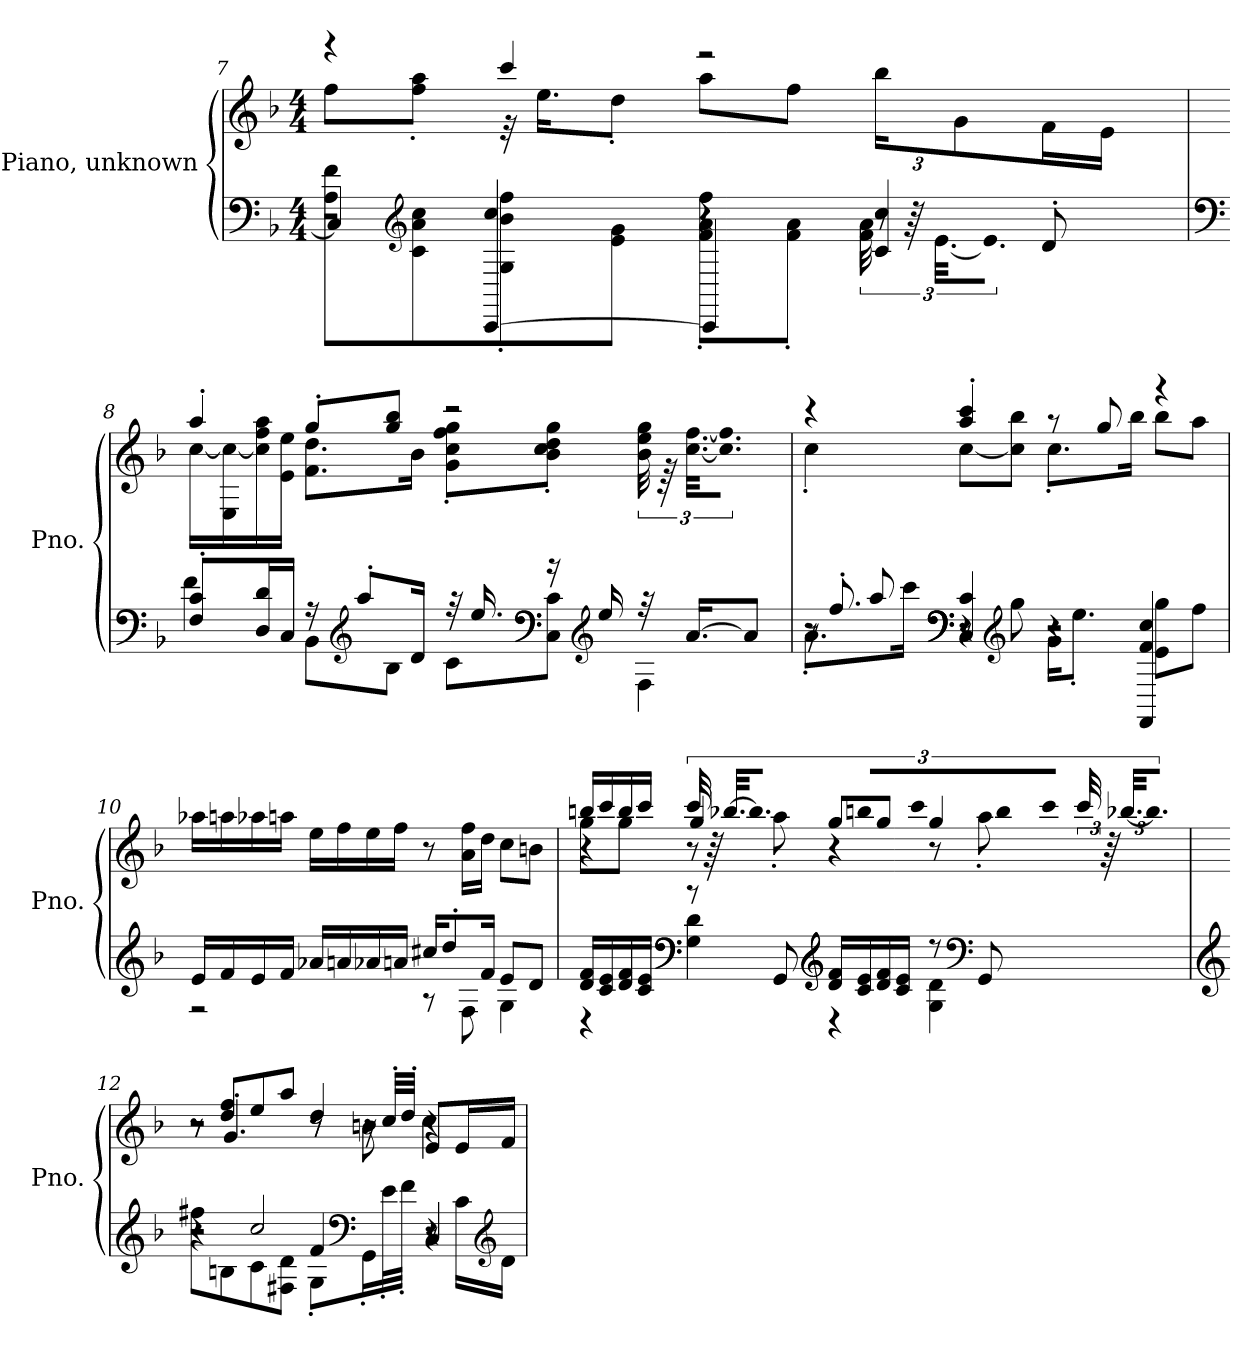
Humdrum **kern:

**kern	**kern
*part1	*part1
*staff2	*staff1
*I"Piano, unknown	*
*I'Pno.	*
*clefF4	*clefG2
*k[b-]	*k[b-]
*M4/4	*M4/4
=7	=7
*^	*^
*	*^	*	*
2r	8A\ 8f\L	4C/]	4r	8ff\L
*clefG2	*	*	*	*
.	8c\ 8a\ 8cc\	.	.	8ff\' 8aa\'J
.	8G\' 8b-\' 8ff\'	[4CC/ 4cc/	4ccc/	32r
.	.	.	.	16.ee\KL
.	8e\ 8g\J	.	.	8dd'\J
4r	8f\' 8a\' 8ff\'L	4CC/]	2r	8aa\L
.	8f\' 8a\'J	.	.	8ff\J
*	*	*	*	*Xbrackettup
4c/ 4cc/	48f\ 48a\	8r	.	24bb-\KL
.	96r	.	.	.
.	[48.e\KKL	.	.	.
.	.	.	.	12g\
.	8.e\J]	.	.	.
.	.	8d'/	.	16f\L
.	.	.	.	16e\JJ
*v	*v	*v	*	*
!!LO:LB:g=z	!!
=8	=8	=8
*clefF4	*	*
*^	*	*
8F/' 8c/'L	4f\	4aa'/	[16cc\LL
.	.	.	16E\ 16cc\_
16D/ 16d/L	.	.	16cc\] 16ff\ 16aa\
16C/JJ	.	.	16e\ 16ee\JJ
16r	8BB-\L	8gg'/L	8.f\ 8.dd\L
*clefG2	*	*	*
8aa'/L	.	.	.
.	8B-\J	8gg/ 8bb-/J	.
16d/Jk	.	.	16b-\Jk
32r	8c\L	2r	8g\' 8cc\' 8ff\' 8gg\'L
16.ee/	.	.	.
*clefF4	*	*	*
16r	8C\ 8c\J	.	8b-\' 8cc\' 8dd\' 8gg\'J
*clefG2	*	*	*
16ee/	.	.	.
*	*	*	*brackettup
32r	4F\	.	48b-\ 48ee\ 48gg\
.	.	.	96r
[16.a/KL	.	.	[48.cc\ [48.ff\KKL
.	.	.	8.cc\] 8.ff\]J
8a/J]	.	.	.
=9	=9	=9	=9
*	*^	*	*
8r	8.a'\L	16r	4r	4cc'\
.	.	8.ff'/	.	.
8aa/	.	.	.	.
.	16ccc\Jk	.	.	.
*clefF4	*	*	*	*
4r	8r	4C/ 4c/	4aa/' 4ccc/'	[8cc\L
*clefG2	*	*	*	*
.	8gg\	.	.	8cc\] 8bb-\J
2r	16g\KL	4r	8r	8.cc'\L
.	8.ee'\J	.	.	.
.	.	.	8gg/	.
.	.	.	.	16bb-\Jk
.	8e\ 8gg\L	4FF/ 4f/ 4cc/	4r	8bb-\L
.	8ff\J	.	.	8aa\J
*	*v	*v	*	*
*	*	*v	*v
!!LO:PB:g=z
=10	=10	=10
16e/LL	2r	16aa-X\LL
16f/	.	16aan\
16e/	.	16aa-X\
16f/JJ	.	16aan\JJ
16a-X/LL	.	16ee\LL
16an/	.	16ff\
16a-X/	.	16ee\
16an/JJ	.	16ff\JJ
16cc#X/KL	8r	8r
8dd'/	.	.
.	8F\	16a\ 16ff\LL
16f/Jk	.	16dd\JJ
8e/L	4G\	8cc\L
8d/J	.	8bn\J
!!LO:LB:g=z
=11	=11	=11
*	*	*^
*	*	*	*^
16d/ 16f/LL	4r	16bbn/LL	8gg\L	4r
16c/ 16e/	.	16ccc/	.	.
16d/ 16f/	.	16bb/	8gg\J	.
16c/ 16e/JJ	.	16ccc/JJ	.	.
*clefF4	*	*	*	*
8r	4G\ 4d\	48ccc/	8r	4gg/
.	.	96r	.	.
.	.	[48.bb-X/KKL	.	.
.	.	8.bb-/J]	.	.
8GG/	.	.	8aa'\	.
*clefG2	*	*	*	*
16d/ 16f/LL	4r	16bbn/LL	4r	8gg/L
16c/ 16e/	.	16ccc/	.	.
16d/ 16f/	.	16bb/	.	8gg/J
16c/ 16e/JJ	.	16ccc/JJ	.	.
8r	4G\ 4d\	48ccc/	8r	4gg/
.	.	96r	.	.
.	.	[48.bb-X/KKL	.	.
.	.	8.bb-/J]	.	.
*clefF4	*	*	*	*
8GG/	.	.	8aa'\	.
*v	*v	*	*	*
!!LO:LB:g=z	!!	!!
=12	=12	=12	=12
*clefG2	*	*	*
*^	*	*	*
*	*^	*	*	*
2r	8ff#X\L	4r	8r	2r	8r
.	8Bn\	.	8dd/ 8ff/L	.	4.g'/
.	8c\	2cc/	8ee/	.	.
.	8F#X\ 8d\J	.	8aa/J	.	.
4f/	8G'\L	.	8r	8r	4dd/
*clefF4	*	*	*	*	*
.	16GG'\L	.	16r	8bn\	.
.	32e'\L	.	32cc'/LLL	.	.
.	32f'\JJJ	.	32dd'/JJJ	.	.
4r	8r	4C/	8e/L	4cc\	4r
.	16c\LL	.	16e/L	.	.
*clefG2	*	*	*	*	*
.	16d\JJ	.	16f/JJ	.	.
*v	*v	*v	*	*	*
*	*v	*v	*v
=	=
*-	*-
